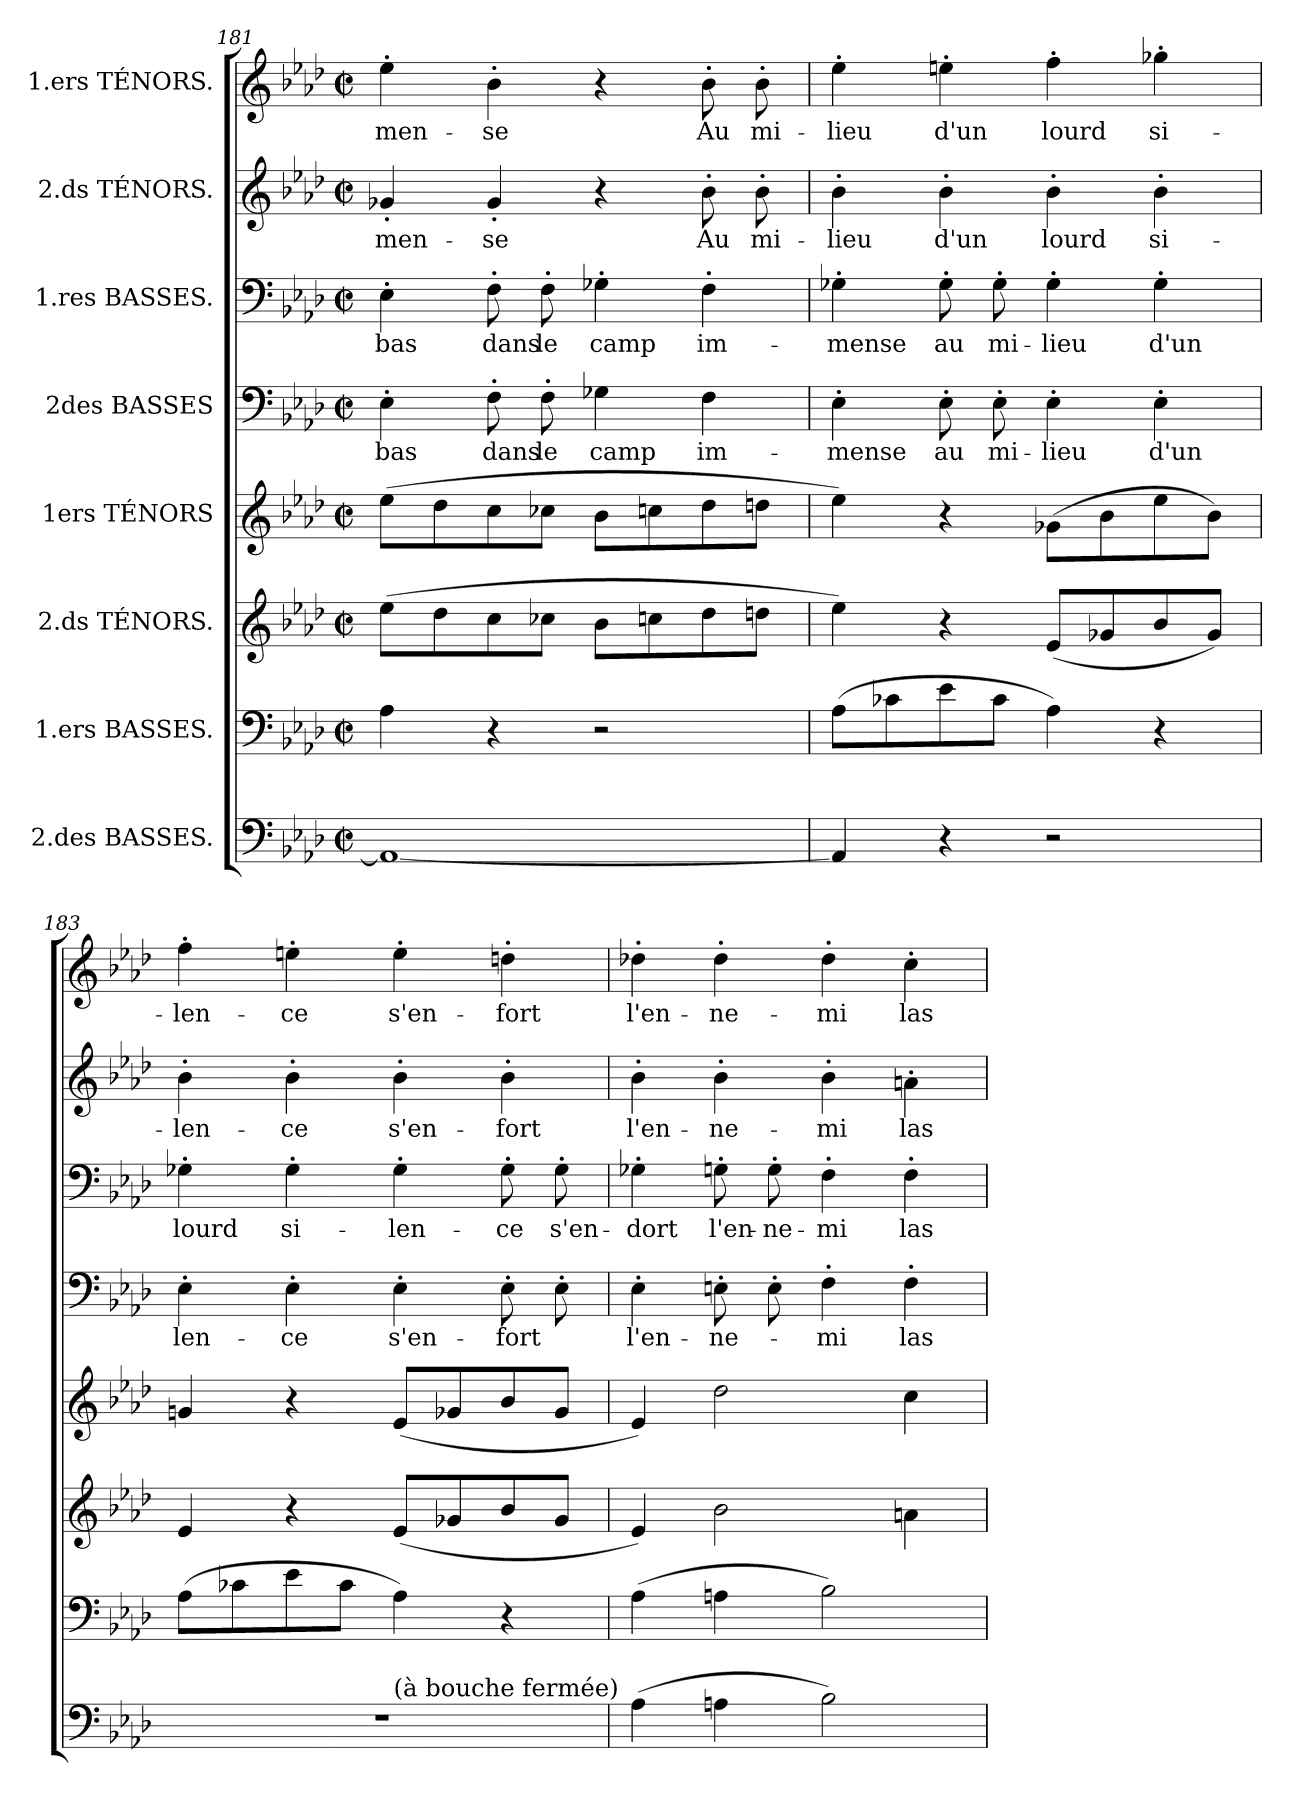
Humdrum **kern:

**kern	**text	**kern	**kern	**kern	**kern	**text	**kern	**text	**kern	**text	**kern	**text
*part8	*part8	*part7	*part6	*part5	*part4	*part4	*part3	*part3	*part2	*part2	*part1	*part1
*staff8	*staff8	*staff7	*staff6	*staff5	*staff4	*staff4	*staff3	*staff3	*staff2	*staff2	*staff1	*staff1
*I"2.des BASSES.	*	*I"1.ers BASSES.	*I"2.ds TÉNORS.	*I"1ers TÉNORS	*I"2des BASSES	*	*I"1.res BASSES.	*	*I"2.ds TÉNORS.	*	*I"1.ers TÉNORS.	*
*clefF4	*	*clefF4	*clefG2	*clefG2	*clefF4	*	*clefF4	*	*clefG2	*	*clefG2	*
*k[b-e-a-d-]	*	*k[b-e-a-d-]	*k[b-e-a-d-]	*k[b-e-a-d-]	*k[b-e-a-d-]	*	*k[b-e-a-d-]	*	*k[b-e-a-d-]	*	*k[b-e-a-d-]	*
*A-:	*	*A-:	*A-:	*A-:	*A-:	*	*A-:	*	*A-:	*	*A-:	*
*M2/2	*	*M2/2	*M2/2	*M2/2	*M2/2	*	*M2/2	*	*M2/2	*	*M2/2	*
*met(c|)	*	*met(c|)	*met(c|)	*met(c|)	*met(c|)	*	*met(c|)	*	*met(c|)	*	*met(c|)	*
=181	=181	=181	=181	=181	=181	=181	=181	=181	=181	=181	=181	=181
!	!	!	!	!	!	!LO:LY:b	!	!	!	!	!	!
!	!	!	!	!	!	!	!	!LO:LY:b	!	!	!	!
!	!	!	!	!	!	!	!	!	!	!LO:LY:b	!	!
!	!	!	!	!	!	!	!	!	!	!	!	!LO:LY:b
1AA-_	.	4A-\	(>8ee-\L	(>8ee-\L	4E-'>\	-bas	4E-'>\	-bas	4g-X'</	-men-	4ee-'>\	-men-
.	.	.	8dd-\	8dd-\	.	.	.	.	.	.	.	.
!	!	!	!	!	!	!LO:LY:b	!	!	!	!	!	!
!	!	!	!	!	!	!	!	!LO:LY:b	!	!	!	!
!	!	!	!	!	!	!	!	!	!	!LO:LY:b	!	!
!	!	!	!	!	!	!	!	!	!	!	!	!LO:LY:b
.	.	4r	8cc\	8cc\	8F'>\	dans	8F'>\	dans	4g-'</	-se	4b-'>\	-se
!	!	!	!	!	!	!LO:LY:b	!	!	!	!	!	!
!	!	!	!	!	!	!	!	!LO:LY:b	!	!	!	!
.	.	.	8cc-X\J	8cc-X\J	8F'>\	le	8F'>\	le	.	.	.	.
!	!	!	!	!	!	!LO:LY:b	!	!	!	!	!	!
!	!	!	!	!	!	!	!	!LO:LY:b	!	!	!	!
.	.	2r	8b-\L	8b-\L	4G-X\	camp	4G-X'>\	camp	4r	.	4r	.
.	.	.	8ccn\	8ccn\	.	.	.	.	.	.	.	.
!	!	!	!	!	!	!LO:LY:b	!	!	!	!	!	!
!	!	!	!	!	!	!	!	!LO:LY:b	!	!	!	!
!	!	!	!	!	!	!	!	!	!	!LO:LY:b	!	!
!	!	!	!	!	!	!	!	!	!	!	!	!LO:LY:b
.	.	.	8dd-\	8dd-\	4F\	im-	4F'>\	im-	8b-'>\	Au	8b-'>\	Au
!	!	!	!	!	!	!	!	!	!	!LO:LY:b	!	!
!	!	!	!	!	!	!	!	!	!	!	!	!LO:LY:b
.	.	.	8ddn\J	8ddn\J	.	.	.	.	8b-'>\	mi-	8b-'>\	mi-
=182	=182	=182	=182	=182	=182	=182	=182	=182	=182	=182	=182	=182
!	!	!	!	!	!	!LO:LY:b	!	!	!	!	!	!
!	!	!	!	!	!	!	!	!LO:LY:b	!	!	!	!
!	!	!	!	!	!	!	!	!	!	!LO:LY:b	!	!
!	!	!	!	!	!	!	!	!	!	!	!	!LO:LY:b
4AA-/]	.	(>8A-\L	4ee-\)	4ee-\)	4E-'>\	-mense	4G-X'>\	-mense	4b-'>\	-lieu	4ee-'>\	-lieu
.	.	8c-X\	.	.	.	.	.	.	.	.	.	.
!	!	!	!	!	!	!LO:LY:b	!	!	!	!	!	!
!	!	!	!	!	!	!	!	!LO:LY:b	!	!	!	!
!	!	!	!	!	!	!	!	!	!	!LO:LY:b	!	!
!	!	!	!	!	!	!	!	!	!	!	!	!LO:LY:b
4r	.	8e-\	4r	4r	8E-'>\	au	8G-'>\	au	4b-'>\	d'un	4een'>\	d'un
!	!	!	!	!	!	!LO:LY:b	!	!	!	!	!	!
!	!	!	!	!	!	!	!	!LO:LY:b	!	!	!	!
.	.	8c-\J	.	.	8E-'>\	mi-	8G-'>\	mi-	.	.	.	.
!	!	!	!	!	!	!LO:LY:b	!	!	!	!	!	!
!	!	!	!	!	!	!	!	!LO:LY:b	!	!	!	!
!	!	!	!	!	!	!	!	!	!	!LO:LY:b	!	!
!	!	!	!	!	!	!	!	!	!	!	!	!LO:LY:b
2r	.	4A-\)	(<8e-/L	(>8g-X\L	4E-'>\	-lieu	4G-'>\	-lieu	4b-'>\	lourd	4ff'>\	lourd
.	.	.	8g-X/	8b-\	.	.	.	.	.	.	.	.
!	!	!	!	!	!	!LO:LY:b	!	!	!	!	!	!
!	!	!	!	!	!	!	!	!LO:LY:b	!	!	!	!
!	!	!	!	!	!	!	!	!	!	!LO:LY:b	!	!
!	!	!	!	!	!	!	!	!	!	!	!	!LO:LY:b
.	.	4r	8b-/	8ee-\	4E-'>\	d'un	4G-'>\	d'un	4b-'>\	si-	4gg-X'>\	si-
.	.	.	8g-/J)	8b-\J)	.	.	.	.	.	.	.	.
!!LO:PB:g=z
=183	=183	=183	=183	=183	=183	=183	=183	=183	=183	=183	=183	=183
!	!	!	!	!	!	!LO:LY:b	!	!	!	!	!	!
!	!	!	!	!	!	!	!	!LO:LY:b	!	!	!	!
!	!	!	!	!	!	!	!	!	!	!LO:LY:b	!	!
!	!	!	!	!	!	!	!	!	!	!	!	!LO:LY:b
*^	*	*	*	*	*	*	*	*	*	*	*	*
1r	2ryy	.	(>8A-\L	4e-/	4gn/	4E-'>\	len-	4G-X'>\	lourd	4b-'>\	-len-	4ff'>\	-len-
.	.	.	8c-X\	.	.	.	.	.	.	.	.	.	.
!	!	!	!	!	!	!	!LO:LY:b	!	!	!	!	!	!
!	!	!	!	!	!	!	!	!	!LO:LY:b	!	!	!	!
!	!	!	!	!	!	!	!	!	!	!	!LO:LY:b	!	!
!	!	!	!	!	!	!	!	!	!	!	!	!	!LO:LY:b
.	.	.	8e-\	4r	4r	4E-'>\	-ce	4G-'>\	si-	4b-'>\	-ce	4een'>\	-ce
.	.	.	8c-\J	.	.	.	.	.	.	.	.	.	.
!	!	!	!	!	!	!	!LO:LY:b	!	!	!	!	!	!
!	!	!	!	!	!	!	!	!	!LO:LY:b	!	!	!	!
!	!	!	!	!	!	!	!	!	!	!	!LO:LY:b	!	!
!	!LO:TX:a:t=(à bouche fermée)	!	!	!	!	!	!	!	!	!	!	!	!
!	!	!	!	!	!	!	!	!	!	!	!	!	!LO:LY:b
.	2ryy	.	4A-\)	(<8e-/L	(<8e-/L	4E-'>\	s'en-	4G-'>\	-len-	4b-'>\	s'en-	4ee'>\	s'en-
.	.	.	.	8g-X/	8g-X/	.	.	.	.	.	.	.	.
!	!	!	!	!	!	!	!LO:LY:b	!	!	!	!	!	!
!	!	!	!	!	!	!	!	!	!LO:LY:b	!	!	!	!
!	!	!	!	!	!	!	!	!	!	!	!LO:LY:b	!	!
!	!	!	!	!	!	!	!	!	!	!	!	!	!LO:LY:b
.	.	.	4r	8b-/	8b-/	8E-'>\	-fort	8G-'>\	-ce	4b-'>\	-fort	4ddn'>\	-fort
!	!	!	!	!	!	!	!	!	!LO:LY:b	!	!	!	!
.	.	.	.	8g-/J	8g-/J	8E-'>\	.	8G-'>\	s'en-	.	.	.	.
*v	*v	*	*	*	*	*	*	*	*	*	*	*	*
=184	=184	=184	=184	=184	=184	=184	=184	=184	=184	=184	=184	=184
*^	*	*	*	*	*	*	*	*	*	*	*	*
!	!	!	!	!	!	!	!LO:LY:b	!	!	!	!	!	!
*v	*v	*	*	*	*	*	*	*	*	*	*	*	*
*^	*	*	*	*	*	*	*	*	*	*	*	*
!	!	!	!	!	!	!	!	!	!LO:LY:b	!	!	!	!
*v	*v	*	*	*	*	*	*	*	*	*	*	*	*
*^	*	*	*	*	*	*	*	*	*	*	*	*
!	!	!	!	!	!	!	!	!	!	!	!LO:LY:b	!	!
*v	*v	*	*	*	*	*	*	*	*	*	*	*	*
*^	*	*	*	*	*	*	*	*	*	*	*	*
!	!	!	!	!	!	!	!	!	!	!	!	!	!LO:LY:b
*v	*v	*	*	*	*	*	*	*	*	*	*	*	*
(>4A-\	.	(>4A-\	4e-/)	4e-/)	4E-'>\	l'en-	4G-X'>\	-dort	4b-'>\	l'en-	4dd-X'>\	l'en-
!	!	!	!	!	!	!LO:LY:b	!	!	!	!	!	!
!	!	!	!	!	!	!	!	!LO:LY:b	!	!	!	!
!	!	!	!	!	!	!	!	!	!	!LO:LY:b	!	!
!	!	!	!	!	!	!	!	!	!	!	!	!LO:LY:b
4An\	.	4An\	2b-\	2dd-\	8En'>\	-ne-	8Gn'>\	l'en-	4b-'>\	-ne-	4dd-'>\	-ne-
!	!	!	!	!	!	!	!	!LO:LY:b	!	!	!	!
.	.	.	.	.	8E'>\	.	8G'>\	-ne-	.	.	.	.
!	!	!	!	!	!	!LO:LY:b	!	!	!	!	!	!
!	!	!	!	!	!	!	!	!LO:LY:b	!	!	!	!
!	!	!	!	!	!	!	!	!	!	!LO:LY:b	!	!
!	!	!	!	!	!	!	!	!	!	!	!	!LO:LY:b
2B-\)	.	2B-\)	.	.	4F'>\	-mi	4F'>\	-mi	4b-'>\	-mi	4dd-'>\	-mi
!	!	!	!	!	!	!LO:LY:b	!	!	!	!	!	!
!	!	!	!	!	!	!	!	!LO:LY:b	!	!	!	!
!	!	!	!	!	!	!	!	!	!	!LO:LY:b	!	!
!	!	!	!	!	!	!	!	!	!	!	!	!LO:LY:b
.	.	.	4an\	4cc\	4F'>\	las-	4F'>\	las-	4an'<\	las-	4cc'>\	las-
=	=	=	=	=	=	=	=	=	=	=	=	=
*-	*-	*-	*-	*-	*-	*-	*-	*-	*-	*-	*-	*-
